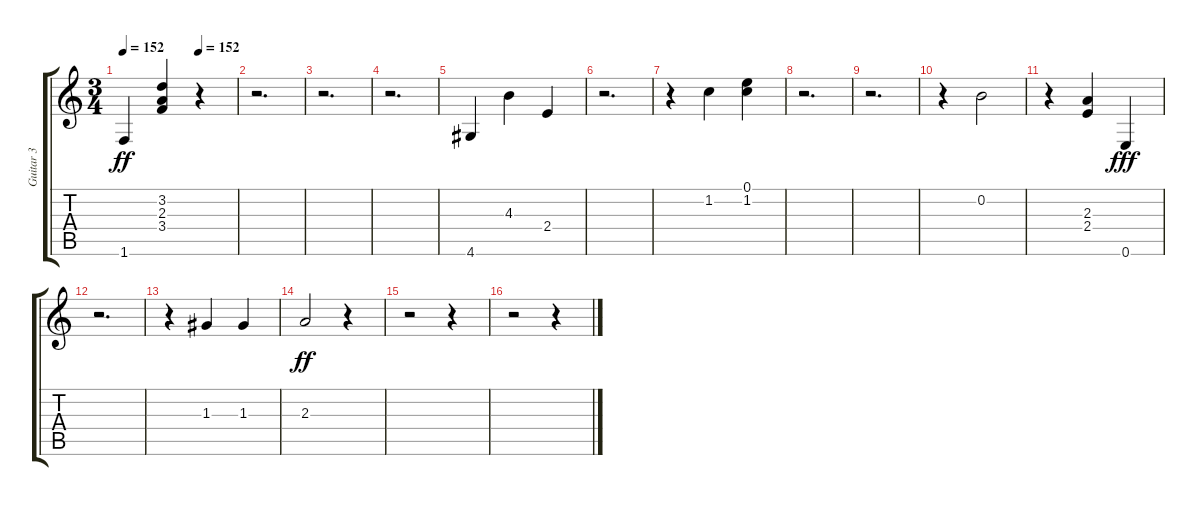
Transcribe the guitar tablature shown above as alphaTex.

\track ("Guitar 3" "Guitar 3") {instrument acousticguitarnylon}
\staff {score tabs}
\tuning (E4 B3 G3 D3 A2 E2) {hide}
\ts (3 4)
\tempo 152
\tempo (152 0.6666666666666666)
\clef g2
\ks c
1.6.4{dy ff} (3.2 2.3 3.4).4 r.4 |
r.2{d} |
r.2{d} |
r.2{d} |
4.6.4 4.3.4 2.4.4 |
r.2{d} |
r.4 1.2.4 (0.1 1.2).4 |
r.2{d} |
r.2{d} |
r.4 0.2.2 |
r.4 (2.3 2.4).4 0.6.4{dy fff} |
r.2{d} |
r.4 1.3.4 1.3.4 |
2.3.2{dy ff} r.4 |
r.2 r.4 |
r.2 r.4
